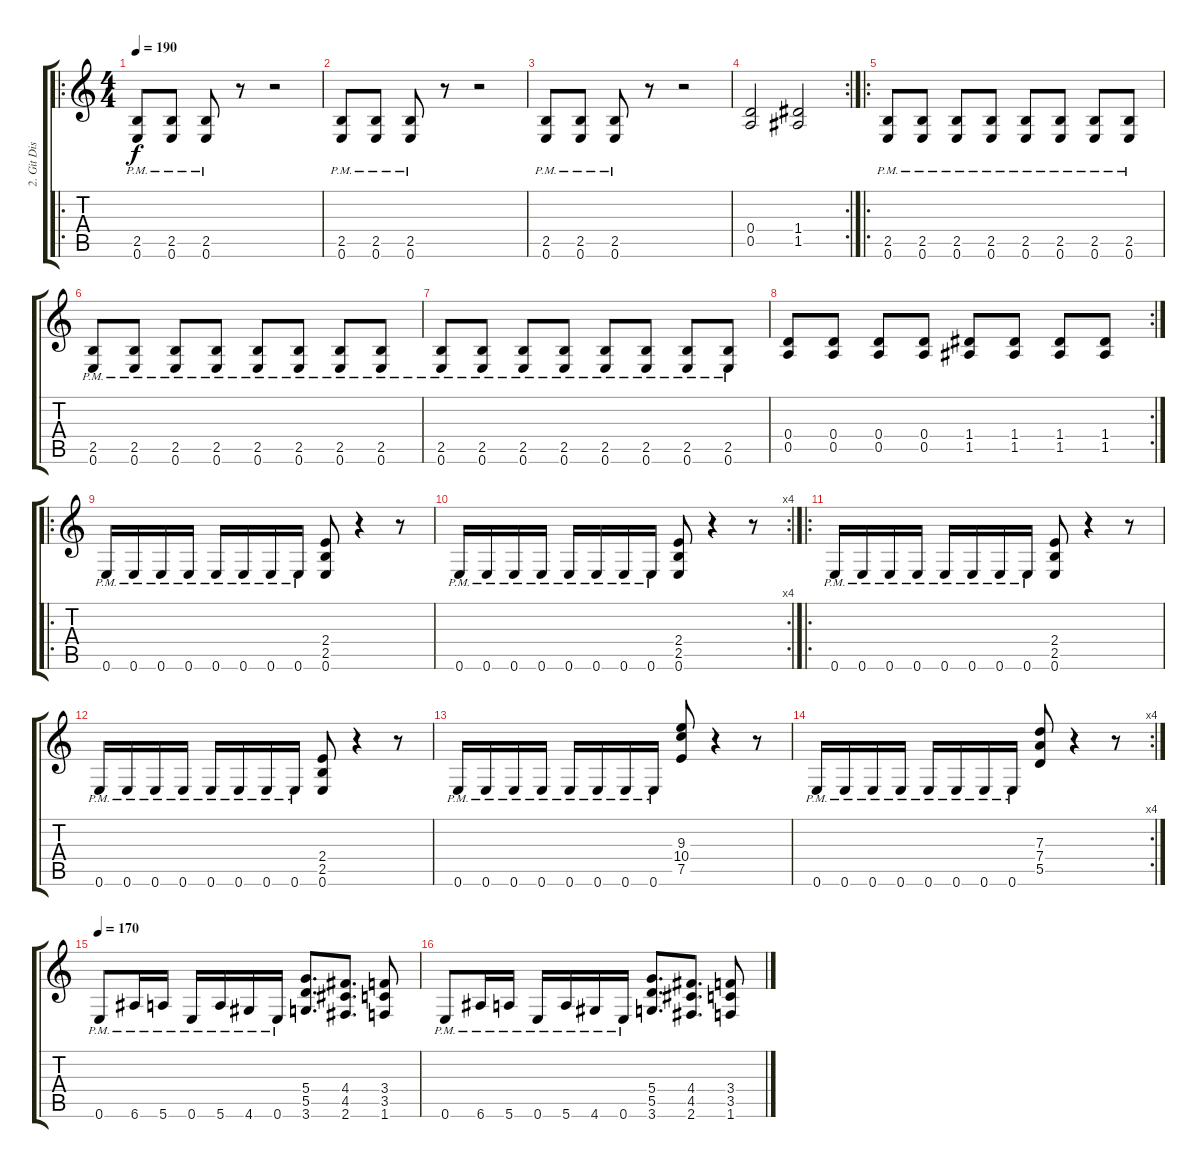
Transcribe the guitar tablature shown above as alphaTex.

\track ("2. Git Dist" "2. Git Dis") {instrument distortionguitar}
\staff {score tabs}
\tuning (E4 B3 G3 D3 A2 E2) {hide}
\ro
\ts (4 4)
\tempo 190
\clef g2
\ks c
(2.5{pm} 0.6{pm}).8{dy f} (2.5{pm} 0.6{pm}).8 (2.5{pm} 0.6{pm}).8 r.8 r.2 |
(2.5{pm} 0.6{pm}).8 (2.5{pm} 0.6{pm}).8 (2.5{pm} 0.6{pm}).8 r.8 r.2 |
(2.5{pm} 0.6{pm}).8 (2.5{pm} 0.6{pm}).8 (2.5{pm} 0.6{pm}).8 r.8 r.2 |
\rc 2
(0.4 0.5).2 (1.4 1.5).2 |
\ro
(2.5{pm} 0.6{pm}).8 (2.5{pm} 0.6{pm}).8 (2.5{pm} 0.6{pm}).8 (2.5{pm} 0.6{pm}).8 (2.5{pm} 0.6{pm}).8 (2.5{pm} 0.6{pm}).8 (2.5{pm} 0.6{pm}).8 (2.5{pm} 0.6{pm}).8 |
(2.5{pm} 0.6{pm}).8 (2.5{pm} 0.6{pm}).8 (2.5{pm} 0.6{pm}).8 (2.5{pm} 0.6{pm}).8 (2.5{pm} 0.6{pm}).8 (2.5{pm} 0.6{pm}).8 (2.5{pm} 0.6{pm}).8 (2.5{pm} 0.6{pm}).8 |
(2.5{pm} 0.6{pm}).8 (2.5{pm} 0.6{pm}).8 (2.5{pm} 0.6{pm}).8 (2.5{pm} 0.6{pm}).8 (2.5{pm} 0.6{pm}).8 (2.5{pm} 0.6{pm}).8 (2.5{pm} 0.6{pm}).8 (2.5{pm} 0.6{pm}).8 |
\rc 2
(0.4 0.5).8 (0.4 0.5).8 (0.4 0.5).8 (0.4 0.5).8 (1.4 1.5).8 (1.4 1.5).8 (1.4 1.5).8 (1.4 1.5).8 |
\ro
0.6{pm}.16 0.6{pm}.16 0.6{pm}.16 0.6{pm}.16 0.6{pm}.16 0.6{pm}.16 0.6{pm}.16 0.6{pm}.16 (2.4 2.5 0.6).8 r.4 r.8 |
\rc 4
0.6{pm}.16 0.6{pm}.16 0.6{pm}.16 0.6{pm}.16 0.6{pm}.16 0.6{pm}.16 0.6{pm}.16 0.6{pm}.16 (2.4 2.5 0.6).8 r.4 r.8 |
\ro
0.6{pm}.16 0.6{pm}.16 0.6{pm}.16 0.6{pm}.16 0.6{pm}.16 0.6{pm}.16 0.6{pm}.16 0.6{pm}.16 (2.4 2.5 0.6).8 r.4 r.8 |
0.6{pm}.16 0.6{pm}.16 0.6{pm}.16 0.6{pm}.16 0.6{pm}.16 0.6{pm}.16 0.6{pm}.16 0.6{pm}.16 (2.4 2.5 0.6).8 r.4 r.8 |
0.6{pm}.16 0.6{pm}.16 0.6{pm}.16 0.6{pm}.16 0.6{pm}.16 0.6{pm}.16 0.6{pm}.16 0.6{pm}.16 (9.3 10.4 7.5).8 r.4 r.8 |
\rc 4
0.6{pm}.16 0.6{pm}.16 0.6{pm}.16 0.6{pm}.16 0.6{pm}.16 0.6{pm}.16 0.6{pm}.16 0.6{pm}.16 (7.3 7.4 5.5).8 r.4 r.8 |
\tempo 170
0.6{pm}.8 6.6{pm}.16 5.6{pm}.16 0.6{pm}.16 5.6{pm}.16 4.6{pm}.16 0.6{pm}.16 (5.4 5.5 3.6).8{d} (4.4 4.5 2.6).8{d} (3.4 3.5 1.6).8 |
0.6{pm}.8 6.6{pm}.16 5.6{pm}.16 0.6{pm}.16 5.6{pm}.16 4.6{pm}.16 0.6{pm}.16 (5.4 5.5 3.6).8{d} (4.4 4.5 2.6).8{d} (3.4 3.5 1.6).8
